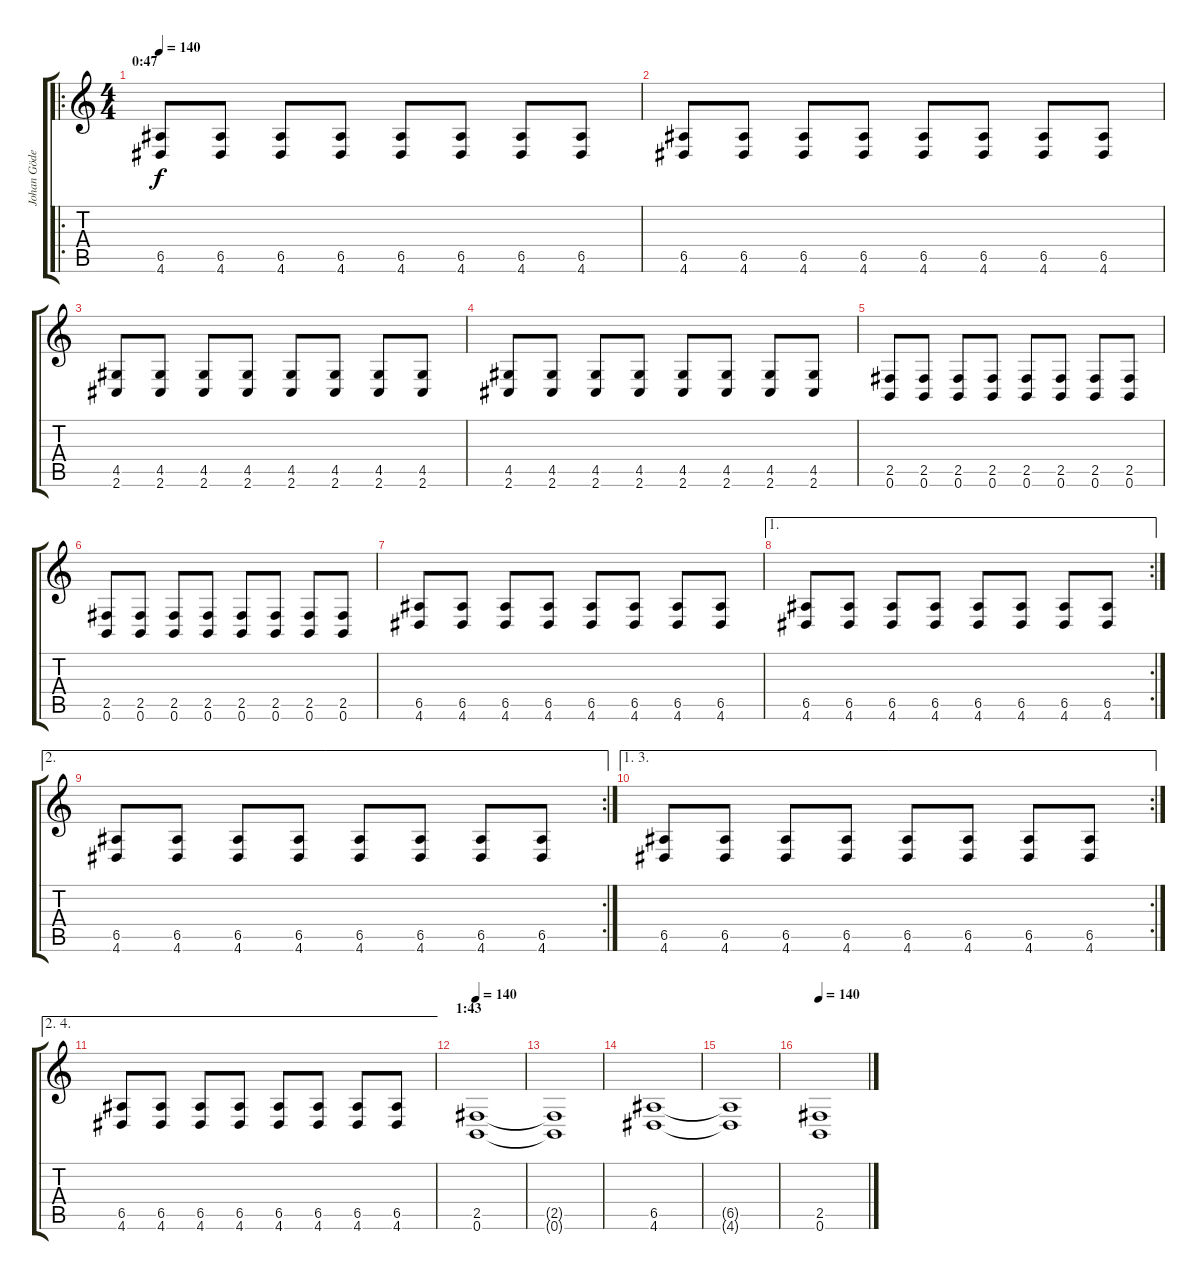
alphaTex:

\track ("Johan Göderberg" "Johan Göde") {instrument distortionguitar}
\staff {score tabs}
\tuning (B3 Gb3 D3 A2 E2 B1) {hide}
\ro
\ts (4 4)
\section ("" "0:47")
\tempo 140
\clef g2
\ks c
(6.5 4.6).8{dy f} (6.5 4.6).8 (6.5 4.6).8 (6.5 4.6).8 (6.5 4.6).8 (6.5 4.6).8 (6.5 4.6).8 (6.5 4.6).8 |
(6.5 4.6).8 (6.5 4.6).8 (6.5 4.6).8 (6.5 4.6).8 (6.5 4.6).8 (6.5 4.6).8 (6.5 4.6).8 (6.5 4.6).8 |
(4.5 2.6).8 (4.5 2.6).8 (4.5 2.6).8 (4.5 2.6).8 (4.5 2.6).8 (4.5 2.6).8 (4.5 2.6).8 (4.5 2.6).8 |
(4.5 2.6).8 (4.5 2.6).8 (4.5 2.6).8 (4.5 2.6).8 (4.5 2.6).8 (4.5 2.6).8 (4.5 2.6).8 (4.5 2.6).8 |
(2.5 0.6).8 (2.5 0.6).8 (2.5 0.6).8 (2.5 0.6).8 (2.5 0.6).8 (2.5 0.6).8 (2.5 0.6).8 (2.5 0.6).8 |
(2.5 0.6).8 (2.5 0.6).8 (2.5 0.6).8 (2.5 0.6).8 (2.5 0.6).8 (2.5 0.6).8 (2.5 0.6).8 (2.5 0.6).8 |
(6.5 4.6).8 (6.5 4.6).8 (6.5 4.6).8 (6.5 4.6).8 (6.5 4.6).8 (6.5 4.6).8 (6.5 4.6).8 (6.5 4.6).8 |
\ae 1
\rc 2
(6.5 4.6).8 (6.5 4.6).8 (6.5 4.6).8 (6.5 4.6).8 (6.5 4.6).8 (6.5 4.6).8 (6.5 4.6).8 (6.5 4.6).8 |
\ae 2
\rc 2
(6.5 4.6).8 (6.5 4.6).8 (6.5 4.6).8 (6.5 4.6).8 (6.5 4.6).8 (6.5 4.6).8 (6.5 4.6).8 (6.5 4.6).8 |
\ae (1 3)
\rc 2
(6.5 4.6).8 (6.5 4.6).8 (6.5 4.6).8 (6.5 4.6).8 (6.5 4.6).8 (6.5 4.6).8 (6.5 4.6).8 (6.5 4.6).8 |
\ae (2 4)
(6.5 4.6).8 (6.5 4.6).8 (6.5 4.6).8 (6.5 4.6).8 (6.5 4.6).8 (6.5 4.6).8 (6.5 4.6).8 (6.5 4.6).8 |
\section ("" "1:43")
\tempo 140
(2.5 0.6).1 |
(2.5{t} 0.6{t}).1 |
(6.5 4.6).1 |
(6.5{t} 4.6{t}).1 |
\tempo 140
(2.5 0.6).1
